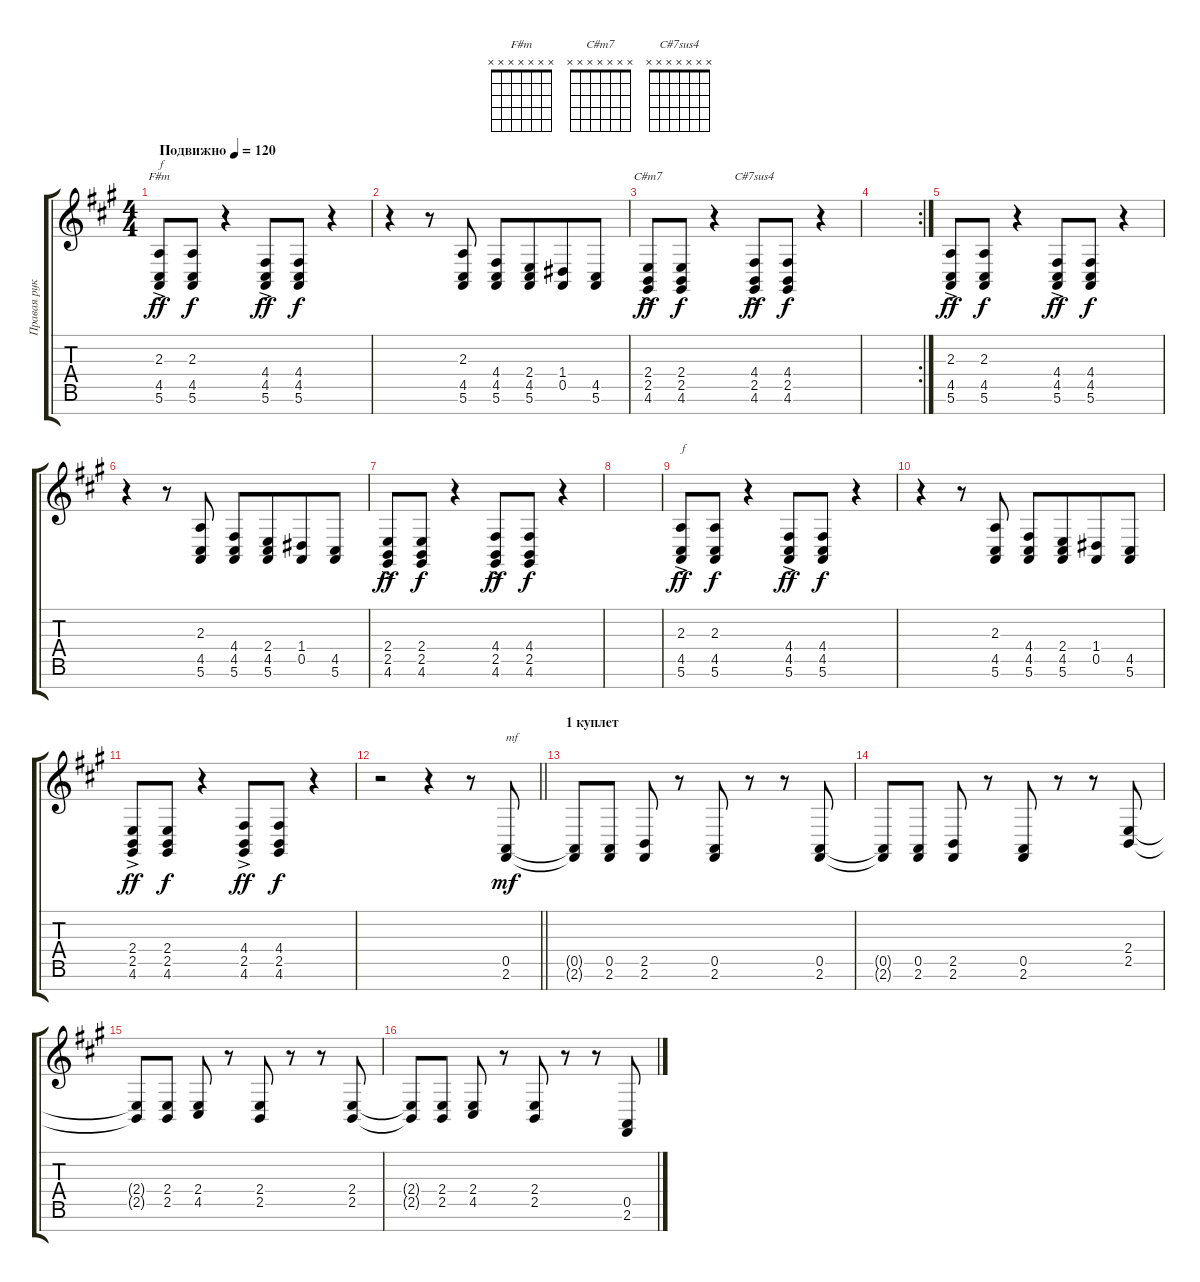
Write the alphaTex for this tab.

\track ("Правая рука" "Правая рук") {instrument brightacousticpiano}
\staff {score tabs}
\tuning (E4 B3 G3 D3 A2 E2 B1) {hide}
\chord ("F#m" x x x x x x x)
\chord ("C#m7" x x x x x x x)
\chord ("C#7sus4" x x x x x x x)
\ts (4 4)
\tempo (120 "Подвижно")
\clef g2
\ks a
(2.3{ac} 4.5{ac} 5.6{ac}).8{ch "F#m" txt "f" dy ff instrument brightacousticpiano} (2.3 4.5 5.6).8{dy f} r.4 (4.4{ac} 4.5{ac} 5.6{ac}).8{dy ff} (4.4 4.5 5.6).8{dy f} r.4 |
r.4 r.8 (2.3 4.5 5.6).8 (4.4 4.5 5.6).8 (2.4 4.5 5.6).8{beam merge} (1.4 0.5).8 (4.5 5.6).8 |
(2.4{ac} 2.5{ac} 4.6{ac}).8{ch "C#m7" dy ff} (2.4 2.5 4.6).8{dy f} r.4 (4.4{ac} 2.5{ac} 4.6{ac}).8{ch "C#7sus4" dy ff} (4.4 2.5 4.6).8{dy f} r.4 |
\rc 2
|
(2.3{ac} 4.5{ac} 5.6{ac}).8{dy ff} (2.3 4.5 5.6).8{dy f} r.4 (4.4{ac} 4.5{ac} 5.6{ac}).8{dy ff} (4.4 4.5 5.6).8{dy f} r.4 |
r.4 r.8 (2.3 4.5 5.6).8 (4.4 4.5 5.6).8 (2.4 4.5 5.6).8{beam merge} (1.4 0.5).8 (4.5 5.6).8 |
(2.4{ac} 2.5{ac} 4.6{ac}).8{dy ff} (2.4 2.5 4.6).8{dy f} r.4 (4.4{ac} 2.5{ac} 4.6{ac}).8{dy ff} (4.4 2.5 4.6).8{dy f} r.4 |
|
(2.3{ac} 4.5{ac} 5.6{ac}).8{txt "f" dy ff} (2.3 4.5 5.6).8{dy f} r.4 (4.4{ac} 4.5{ac} 5.6{ac}).8{dy ff} (4.4 4.5 5.6).8{dy f} r.4 |
r.4 r.8 (2.3 4.5 5.6).8 (4.4 4.5 5.6).8 (2.4 4.5 5.6).8{beam merge} (1.4 0.5).8 (4.5 5.6).8 |
(2.4{ac} 2.5{ac} 4.6{ac}).8{dy ff} (2.4 2.5 4.6).8{dy f} r.4 (4.4{ac} 2.5{ac} 4.6{ac}).8{dy ff} (4.4 2.5 4.6).8{dy f} r.4 |
\barLineRight lightlight
r.2 r.4 r.8 (0.5 2.6).8{txt "mf" dy mf} |
\section ("" "1 куплет")
(0.5{t} 2.6{t}).8 (0.5 2.6).8 (2.5 2.6).8 r.8 (0.5 2.6).8 r.8 r.8 (0.5 2.6).8 |
(0.5{t} 2.6{t}).8 (0.5 2.6).8 (2.5 2.6).8 r.8 (0.5 2.6).8 r.8 r.8 (2.4 2.5).8 |
(2.4{t} 2.5{t}).8 (2.4 2.5).8 (2.4 4.5).8 r.8 (2.4 2.5).8 r.8 r.8 (2.4 2.5).8 |
(2.4{t} 2.5{t}).8 (2.4 2.5).8 (2.4 4.5).8 r.8 (2.4 2.5).8 r.8 r.8 (0.5 2.6).8
